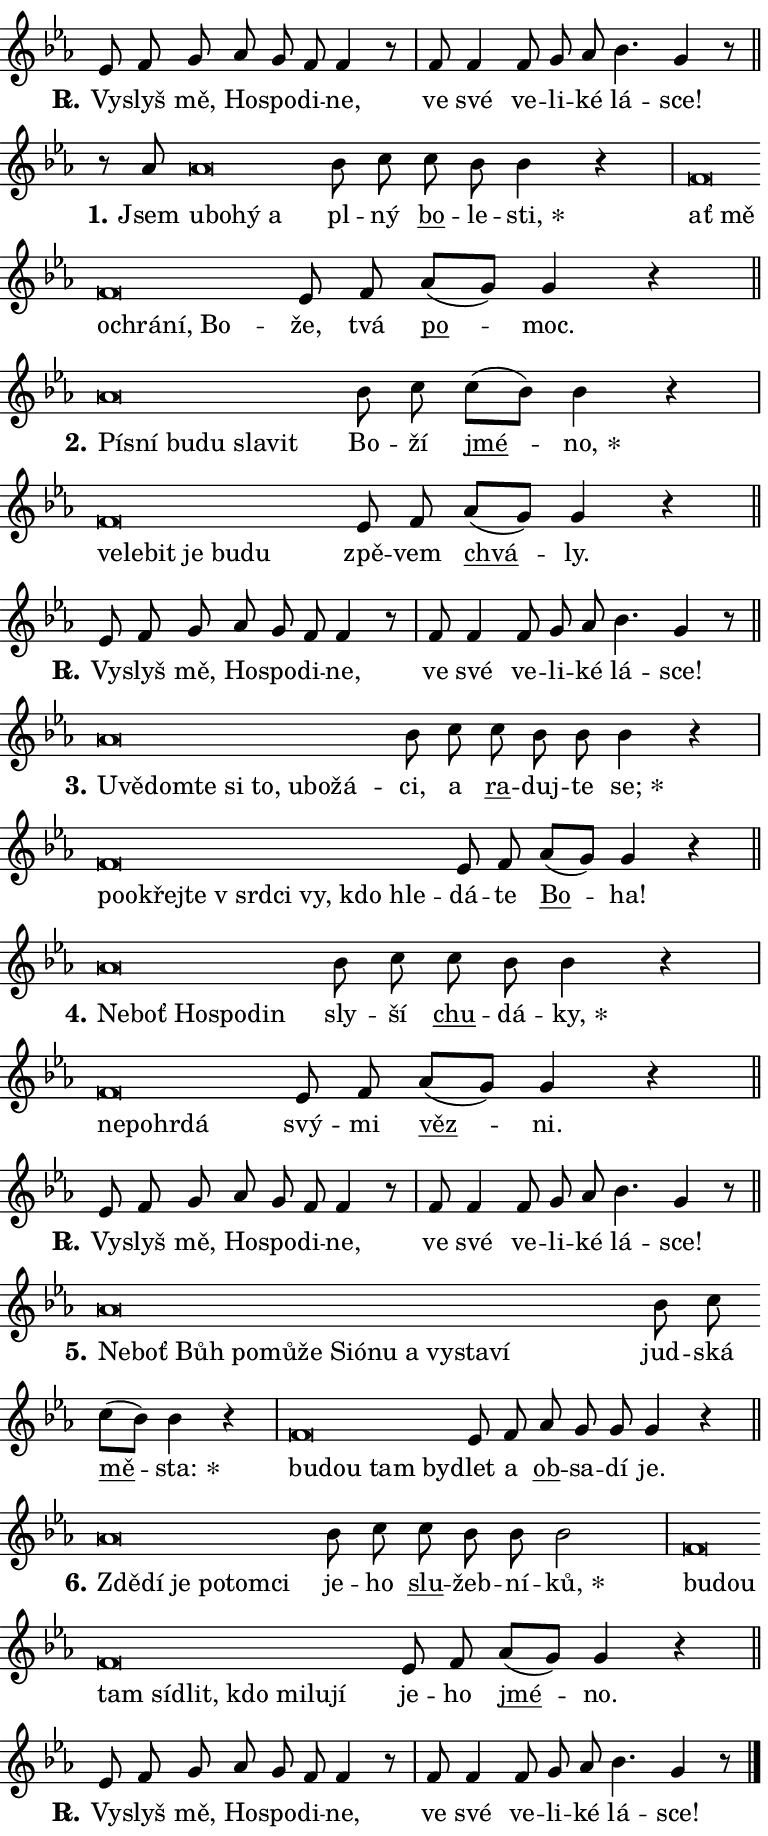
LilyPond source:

\version "2.24.0"
\header { tagline = "" }
\paper {
  indent = 0\cm
  top-margin = 0\cm
  right-margin = 0.13\cm % to fit lyric hyphens
  bottom-margin = 0\cm
  left-margin = 0\cm
  paper-width = 13\cm
  page-breaking = #ly:one-page-breaking
  system-system-spacing.basic-distance = #11
  score-system-spacing.basic-distance = #11
  ragged-last = ##f
}


%% Author: Thomas Morley
%% https://lists.gnu.org/archive/html/lilypond-user/2020-05/msg00002.html
#(define (line-position grob)
"Returns position of @var[grob} in current system:
   @code{'start}, if at first time-step
   @code{'end}, if at last time-step
   @code{'middle} otherwise
"
  (let* ((col (ly:item-get-column grob))
         (ln (ly:grob-object col 'left-neighbor))
         (rn (ly:grob-object col 'right-neighbor))
         (col-to-check-left (if (ly:grob? ln) ln col))
         (col-to-check-right (if (ly:grob? rn) rn col))
         (break-dir-left
           (and
             (ly:grob-property col-to-check-left 'non-musical #f)
             (ly:item-break-dir col-to-check-left)))
         (break-dir-right
           (and
             (ly:grob-property col-to-check-right 'non-musical #f)
             (ly:item-break-dir col-to-check-right))))
        (cond ((eqv? 1 break-dir-left) 'start)
              ((eqv? -1 break-dir-right) 'end)
              (else 'middle))))

#(define (tranparent-at-line-position vctor)
  (lambda (grob)
  "Relying on @code{line-position} select the relevant enry from @var{vctor}.
Used to determine transparency,"
    (case (line-position grob)
      ((end) (not (vector-ref vctor 0)))
      ((middle) (not (vector-ref vctor 1)))
      ((start) (not (vector-ref vctor 2))))))

noteHeadBreakVisibility =
#(define-music-function (break-visibility)(vector?)
"Makes @code{NoteHead}s transparent relying on @var{break-visibility}"
#{
  \override NoteHead.transparent =
    #(tranparent-at-line-position break-visibility)
#})

#(define delete-ledgers-for-transparent-note-heads
  (lambda (grob)
    "Reads whether a @code{NoteHead} is transparent.
If so this @code{NoteHead} is removed from @code{'note-heads} from
@var{grob}, which is supposed to be @code{LedgerLineSpanner}.
As a result ledgers are not printed for this @code{NoteHead}"
    (let* ((nhds-array (ly:grob-object grob 'note-heads))
           (nhds-list
             (if (ly:grob-array? nhds-array)
                 (ly:grob-array->list nhds-array)
                 '()))
           ;; Relies on the transparent-property being done before
           ;; Staff.LedgerLineSpanner.after-line-breaking is executed.
           ;; This is fragile ...
           (to-keep
             (remove
               (lambda (nhd)
                 (ly:grob-property nhd 'transparent #f))
               nhds-list)))
      ;; TODO find a better method to iterate over grob-arrays, similiar
      ;; to filter/remove etc for lists
      ;; For now rebuilt from scratch
      (set! (ly:grob-object grob 'note-heads)  '())
      (for-each
        (lambda (nhd)
          (ly:pointer-group-interface::add-grob grob 'note-heads nhd))
        to-keep))))

squashNotes = {
  \override NoteHead.X-extent = #'(-0.2 . 0.2)
  \override NoteHead.Y-extent = #'(-0.75 . 0)
  \override NoteHead.stencil =
    #(lambda (grob)
       (let ((pos (ly:grob-property grob 'staff-position)))
         (begin
           (if (< pos -7) (display "ERROR: Lower brevis then expected\n") (display ""))
           (if (<= pos -6) ly:text-interface::print ly:note-head::print))))
}
unSquashNotes = {
  \revert NoteHead.X-extent
  \revert NoteHead.Y-extent
  \revert NoteHead.stencil
}

hideNotes = \noteHeadBreakVisibility #begin-of-line-visible
unHideNotes = \noteHeadBreakVisibility #all-visible

% work-around for resetting accidentals
% https://lilypond.org/doc/v2.23/Documentation/notation/displaying-rhythms#unmetered-music
cadenzaMeasure = {
  \cadenzaOff
  \partial 1024 s1024
  \cadenzaOn
}

#(define-markup-command (accent layout props text) (markup?)
  "Underline accented syllable"
  (interpret-markup layout props
    #{\markup \override #'(offset . 4.3) \underline { #text }#}))

responsum = \markup \concat {
  "R" \hspace #-1.05 \path #0.1 #'((moveto 0 0.07) (lineto 0.9 0.8)) \hspace #0.05 "."
}

spaceSize = #0.6828661417322834 % exact space size for TeX Gyre Schola

\layout {
  \context {
    \Staff
    \remove "Time_signature_engraver"
    \override LedgerLineSpanner.after-line-breaking = #delete-ledgers-for-transparent-note-heads
  }
  \context {
    \Lyrics {
      \override LyricSpace.minimum-distance = \spaceSize
      \override LyricText.font-name = #"TeX Gyre Schola"
      \override LyricText.font-size = 1
      \override StanzaNumber.font-name = #"TeX Gyre Schola Bold"
      \override StanzaNumber.font-size = 1
    }
  }
  \context {
    \Score 
    \override NoteHead.text =
      #(lambda (grob) 
        (let ((pos (ly:grob-property grob 'staff-position)))
          #{\markup {
            \combine
              \halign #-0.55 \raise #(if (= pos -6) 0 0.5) \override #'(thickness . 2) \draw-line #'(3.2 . 0)
              \musicglyph "noteheads.sM1"
          }#}))
  }
}

% magnetic-lyrics.ily
%
%   written by
%     Jean Abou Samra <jean@abou-samra.fr>
%     Werner Lemberg <wl@gnu.org>
%
%   adapted by
%     Jiri Hon <jiri.hon@gmail.com>
%
% Version 2022-Apr-15

% https://www.mail-archive.com/lilypond-user@gnu.org/msg149350.html

#(define (Left_hyphen_pointer_engraver context)
   "Collect syllable-hyphen-syllable occurrences in lyrics and store
them in properties.  This engraver only looks to the left.  For
example, if the lyrics input is @code{foo -- bar}, it does the
following.

@itemize @bullet
@item
Set the @code{text} property of the @code{LyricHyphen} grob between
@q{foo} and @q{bar} to @code{foo}.

@item
Set the @code{left-hyphen} property of the @code{LyricText} grob with
text @q{foo} to the @code{LyricHyphen} grob between @q{foo} and
@q{bar}.
@end itemize

Use this auxiliary engraver in combination with the
@code{lyric-@/text::@/apply-@/magnetic-@/offset!} hook."
   (let ((hyphen #f)
         (text #f))
     (make-engraver
      (acknowledgers
       ((lyric-syllable-interface engraver grob source-engraver)
        (set! text grob)))
      (end-acknowledgers
       ((lyric-hyphen-interface engraver grob source-engraver)
        ;(when (not (grob::has-interface grob 'lyric-space-interface))
          (set! hyphen grob)));)
      ((stop-translation-timestep engraver)
       (when (and text hyphen)
         (ly:grob-set-object! text 'left-hyphen hyphen))
       (set! text #f)
       (set! hyphen #f)))))

#(define (lyric-text::apply-magnetic-offset! grob)
   "If the space between two syllables is less than the value in
property @code{LyricText@/.details@/.squash-threshold}, move the right
syllable to the left so that it gets concatenated with the left
syllable.

Use this function as a hook for
@code{LyricText@/.after-@/line-@/breaking} if the
@code{Left_@/hyphen_@/pointer_@/engraver} is active."
   (let ((hyphen (ly:grob-object grob 'left-hyphen #f)))
     (when hyphen
       (let ((left-text (ly:spanner-bound hyphen LEFT)))
         (when (grob::has-interface left-text 'lyric-syllable-interface)
           (let* ((common (ly:grob-common-refpoint grob left-text X))
                  (this-x-ext (ly:grob-extent grob common X))
                  (left-x-ext
                   (begin
                     ;; Trigger magnetism for left-text.
                     (ly:grob-property left-text 'after-line-breaking)
                     (ly:grob-extent left-text common X)))
                  ;; `delta` is the gap width between two syllables.
                  (delta (- (interval-start this-x-ext)
                            (interval-end left-x-ext)))
                  (details (ly:grob-property grob 'details))
                  (threshold (assoc-get 'squash-threshold details 0.2)))
             (when (< delta threshold)
               (let* (;; We have to manipulate the input text so that
                      ;; ligatures crossing syllable boundaries are not
                      ;; disabled.  For languages based on the Latin
                      ;; script this is essentially a beautification.
                      ;; However, for non-Western scripts it can be a
                      ;; necessity.
                      (lt (ly:grob-property left-text 'text))
                      (rt (ly:grob-property grob 'text))
                      (is-space (grob::has-interface hyphen 'lyric-space-interface))
                      (space (if is-space " " ""))
                      (extra-delta (if is-space spaceSize 0))
                      ;; Append new syllable.
                      (ltrt-space (if (and (string? lt) (string? rt))
                                (string-append lt space rt)
                                (make-concat-markup (list lt space rt))))
                      ;; Right-align `ltrt` to the right side.
                      (ltrt-space-markup (grob-interpret-markup
                               grob
                               (make-translate-markup
                                (cons (interval-length this-x-ext) 0)
                                (make-right-align-markup ltrt-space)))))
                 (begin
                   ;; Don't print `left-text`.
                   (ly:grob-set-property! left-text 'stencil #f)
                   ;; Set text and stencil (which holds all collected
                   ;; syllables so far) and shift it to the left.
                   (ly:grob-set-property! grob 'text ltrt-space)
                   (ly:grob-set-property! grob 'stencil ltrt-space-markup)
                   (ly:grob-translate-axis! grob (- (- delta extra-delta)) X))))))))))


#(define (lyric-hyphen::displace-bounds-first grob)
   ;; Make very sure this callback isn't triggered too early.
   (let ((left (ly:spanner-bound grob LEFT))
         (right (ly:spanner-bound grob RIGHT)))
     (ly:grob-property left 'after-line-breaking)
     (ly:grob-property right 'after-line-breaking)
     (ly:lyric-hyphen::print grob)))

squashThreshold = #0.4

\layout {
  \context {
    \Lyrics
    \consists #Left_hyphen_pointer_engraver
    \override LyricText.after-line-breaking =
      #lyric-text::apply-magnetic-offset!
    \override LyricHyphen.stencil = #lyric-hyphen::displace-bounds-first
    \override LyricText.details.squash-threshold = \squashThreshold
    \override LyricHyphen.minimum-distance = 0
    \override LyricHyphen.minimum-length = \squashThreshold
  }
}

squashText = \override LyricText.details.squash-threshold = 9999
unSquashText = \override LyricText.details.squash-threshold = \squashThreshold

leftText = \override LyricText.self-alignment-X = #LEFT
unLeftText = \revert LyricText.self-alignment-X

starOffset = #(lambda (grob) 
                (let ((x_offset (ly:self-alignment-interface::aligned-on-x-parent grob)))
                  (if (= x_offset 0) 0 (+ x_offset 1.2))))

star = #(define-music-function (syllable)(string?)
"Append star separator at the end of a syllable"
#{
  \once \override LyricText.X-offset = #starOffset
  \lyricmode { \markup {
    #syllable
    \override #'((font-name . "TeX Gyre Schola Bold")) \hspace #0.2 \lower #0.65 \larger "*"
  } }
#})

starAccent = #(define-music-function (syllable)(string?)
"Append star separator at the end of a syllable and make accent"
#{
  \once \override LyricText.X-offset = #starOffset
  \lyricmode { \markup {
    \accent #syllable
    \override #'((font-name . "TeX Gyre Schola Bold")) \hspace #0.2 \lower #0.65 \larger "*"
  } }
#})

breath = #(define-music-function (syllable)(string?)
"Append breathing indicator at the end of a syllable"
#{
  \lyricmode { \markup { #syllable "+" } }
#})

optionalBreath = #(define-music-function (syllable)(string?)
"Append optional breathing indicator at the end of a syllable"
#{
  \lyricmode { \markup { #syllable "(+)" } }
#})


\score {
    <<
        \new Voice = "melody" { \cadenzaOn \key es \major \relative { es'8 f g as g f f4 r8 \cadenzaMeasure \bar "|" f f4 \bar "" f8 g as \bar "" bes4. g4 r8 \cadenzaMeasure \bar "||" \break } }
        \new Lyrics \lyricsto "melody" { \lyricmode { \set stanza = \responsum
Vy -- slyš mě, Ho -- spo -- di -- ne, ve své ve -- li -- ké lá -- sce! } }
    >>
    \layout {}
}

\score {
    <<
        \new Voice = "melody" { \cadenzaOn \key es \major \relative { r8 as'8 \squashNotes as\breve*1/16 \hideNotes \breve*1/16 \bar "" \breve*1/16 \breve*1/16 \bar "" \unHideNotes \unSquashNotes bes8 c \bar "" c bes bes4 r \cadenzaMeasure \bar "|" \squashNotes f\breve*1/16 \hideNotes \breve*1/16 \bar "" \breve*1/16 \bar "" \breve*1/16 \bar "" \breve*1/16 \breve*1/16 \bar "" \unHideNotes \unSquashNotes es8 f \bar "" as[( g)] g4 r \cadenzaMeasure \bar "||" \break } }
        \new Lyrics \lyricsto "melody" { \lyricmode { \set stanza = "1."
Jsem \leftText u -- \squashText bo -- hý a \unLeftText \unSquashText pl -- ný \markup \accent bo -- le -- \star sti, \leftText ať \squashText mě o -- chrá -- ní, Bo -- \unLeftText \unSquashText že, tvá \markup \accent po -- moc. } }
    >>
    \layout {}
}

\score {
    <<
        \new Voice = "melody" { \cadenzaOn \key es \major \relative { \squashNotes as'\breve*1/16 \hideNotes \breve*1/16 \bar "" \breve*1/16 \bar "" \breve*1/16 \bar "" \breve*1/16 \breve*1/16 \bar "" \unHideNotes \unSquashNotes bes8 c \bar "" c[( bes)] bes4 r \cadenzaMeasure \bar "|" \squashNotes f\breve*1/16 \hideNotes \breve*1/16 \bar "" \breve*1/16 \bar "" \breve*1/16 \bar "" \breve*1/16 \breve*1/16 \bar "" \unHideNotes \unSquashNotes es8 f \bar "" as[( g)] g4 r \cadenzaMeasure \bar "||" \break } }
        \new Lyrics \lyricsto "melody" { \lyricmode { \set stanza = "2."
\leftText Pí -- \squashText sní bu -- du sla -- vit \unLeftText \unSquashText Bo -- ží \markup \accent jmé -- \star no, \leftText ve -- \squashText le -- bit je bu -- du \unLeftText \unSquashText zpě -- vem \markup \accent chvá -- ly. } }
    >>
    \layout {}
}

\score {
    <<
        \new Voice = "melody" { \cadenzaOn \key es \major \relative { es'8 f g as g f f4 r8 \cadenzaMeasure \bar "|" f f4 \bar "" f8 g as \bar "" bes4. g4 r8 \cadenzaMeasure \bar "||" \break } }
        \new Lyrics \lyricsto "melody" { \lyricmode { \set stanza = \responsum
Vy -- slyš mě, Ho -- spo -- di -- ne, ve své ve -- li -- ké lá -- sce! } }
    >>
    \layout {}
}

\score {
    <<
        \new Voice = "melody" { \cadenzaOn \key es \major \relative { \squashNotes as'\breve*1/16 \hideNotes \breve*1/16 \bar "" \breve*1/16 \bar "" \breve*1/16 \bar "" \breve*1/16 \bar "" \breve*1/16 \bar "" \breve*1/16 \bar "" \breve*1/16 \breve*1/16 \bar "" \unHideNotes \unSquashNotes bes8 c \bar "" c bes bes bes4 r \cadenzaMeasure \bar "|" \squashNotes f\breve*1/16 \hideNotes \breve*1/16 \bar "" \breve*1/16 \bar "" \breve*1/16 \bar "" \breve*1/16 \bar "" \breve*1/16 \bar "" \breve*1/16 \bar "" \breve*1/16 \breve*1/16 \bar "" \unHideNotes \unSquashNotes es8 f \bar "" as[( g)] g4 r \cadenzaMeasure \bar "||" \break } }
        \new Lyrics \lyricsto "melody" { \lyricmode { \set stanza = "3."
\leftText U -- \squashText vě -- dom -- te si to, u -- bo -- žá -- \unLeftText \unSquashText ci, a \markup \accent ra -- duj -- te \star se; \leftText po -- \squashText o -- křej -- te "v srd" -- ci vy, kdo hle -- \unLeftText \unSquashText dá -- te \markup \accent Bo -- ha! } }
    >>
    \layout {}
}

\score {
    <<
        \new Voice = "melody" { \cadenzaOn \key es \major \relative { \squashNotes as'\breve*1/16 \hideNotes \breve*1/16 \bar "" \breve*1/16 \bar "" \breve*1/16 \breve*1/16 \bar "" \unHideNotes \unSquashNotes bes8 c \bar "" c bes bes4 r \cadenzaMeasure \bar "|" \squashNotes f\breve*1/16 \hideNotes \breve*1/16 \bar "" \breve*1/16 \breve*1/16 \bar "" \unHideNotes \unSquashNotes es8 f \bar "" as[( g)] g4 r \cadenzaMeasure \bar "||" \break } }
        \new Lyrics \lyricsto "melody" { \lyricmode { \set stanza = "4."
\leftText Ne -- \squashText boť Ho -- spo -- din \unLeftText \unSquashText sly -- ší \markup \accent chu -- dá -- \star ky, \leftText ne -- \squashText po -- hr -- dá \unLeftText \unSquashText svý -- mi \markup \accent věz -- ni. } }
    >>
    \layout {}
}

\score {
    <<
        \new Voice = "melody" { \cadenzaOn \key es \major \relative { es'8 f g as g f f4 r8 \cadenzaMeasure \bar "|" f f4 \bar "" f8 g as \bar "" bes4. g4 r8 \cadenzaMeasure \bar "||" \break } }
        \new Lyrics \lyricsto "melody" { \lyricmode { \set stanza = \responsum
Vy -- slyš mě, Ho -- spo -- di -- ne, ve své ve -- li -- ké lá -- sce! } }
    >>
    \layout {}
}

\score {
    <<
        \new Voice = "melody" { \cadenzaOn \key es \major \relative { \squashNotes as'\breve*1/16 \hideNotes \breve*1/16 \bar "" \breve*1/16 \bar "" \breve*1/16 \bar "" \breve*1/16 \bar "" \breve*1/16 \bar "" \breve*1/16 \bar "" \breve*1/16 \bar "" \breve*1/16 \bar "" \breve*1/16 \bar "" \breve*1/16 \bar "" \breve*1/16 \breve*1/16 \bar "" \unHideNotes \unSquashNotes bes8 c \bar "" c[( bes)] bes4 r \cadenzaMeasure \bar "|" \squashNotes f\breve*1/16 \hideNotes \breve*1/16 \bar "" \breve*1/16 \breve*1/16 \bar "" \unHideNotes \unSquashNotes es8 f \bar "" as g g g4 r \cadenzaMeasure \bar "||" \break } }
        \new Lyrics \lyricsto "melody" { \lyricmode { \set stanza = "5."
\leftText Ne -- \squashText boť Bůh po -- mů -- že Si -- ó -- nu a vy -- sta -- ví \unLeftText \unSquashText jud -- ská \markup \accent mě -- \star sta: \leftText bu -- \squashText dou tam by -- \unLeftText \unSquashText dlet a \markup \accent ob -- sa -- dí je. } }
    >>
    \layout {}
}

\score {
    <<
        \new Voice = "melody" { \cadenzaOn \key es \major \relative { \squashNotes as'\breve*1/16 \hideNotes \breve*1/16 \bar "" \breve*1/16 \bar "" \breve*1/16 \bar "" \breve*1/16 \breve*1/16 \bar "" \unHideNotes \unSquashNotes bes8 c \bar "" c bes bes bes2 \cadenzaMeasure \bar "|" \squashNotes f\breve*1/16 \hideNotes \breve*1/16 \bar "" \breve*1/16 \bar "" \breve*1/16 \bar "" \breve*1/16 \bar "" \breve*1/16 \bar "" \breve*1/16 \bar "" \breve*1/16 \breve*1/16 \bar "" \unHideNotes \unSquashNotes es8 f \bar "" as[( g)] g4 r \cadenzaMeasure \bar "||" \break } }
        \new Lyrics \lyricsto "melody" { \lyricmode { \set stanza = "6."
\leftText Zdě -- \squashText dí je po -- tom -- ci \unLeftText \unSquashText je -- ho \markup \accent slu -- žeb -- ní -- \star ků, \leftText bu -- \squashText dou tam sí -- dlit, kdo mi -- lu -- jí \unLeftText \unSquashText je -- ho \markup \accent jmé -- no. } }
    >>
    \layout {}
}

\score {
    <<
        \new Voice = "melody" { \cadenzaOn \key es \major \relative { es'8 f g as g f f4 r8 \cadenzaMeasure \bar "|" f f4 \bar "" f8 g as \bar "" bes4. g4 r8 \cadenzaMeasure \bar "||" \break } \bar "|." }
        \new Lyrics \lyricsto "melody" { \lyricmode { \set stanza = \responsum
Vy -- slyš mě, Ho -- spo -- di -- ne, ve své ve -- li -- ké lá -- sce! } }
    >>
    \layout {}
}
